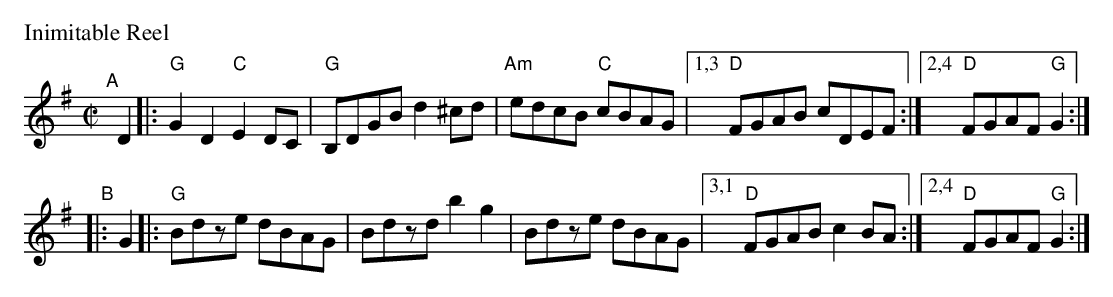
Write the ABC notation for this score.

X:1
M: C|
P: Inimitable Reel
K: G
"^A"[|] D2 \
|: "G"G2D2 "C"E2DC | "G"B,DGB d2^cd | "Am"edcB "C"cBAG |[1,3 "D"FGAB cDEF \
                                                      :|[2,4 "D"FGAF "G"G2 :|
"^B"|: G2 \
|: "G"Bdze dBAG | Bdzd b2g2 | Bdze dBAG |[3,1 "D"FGAB c2BA \
                                       :|[2,4 "D"FGAF "G"G2 :|
